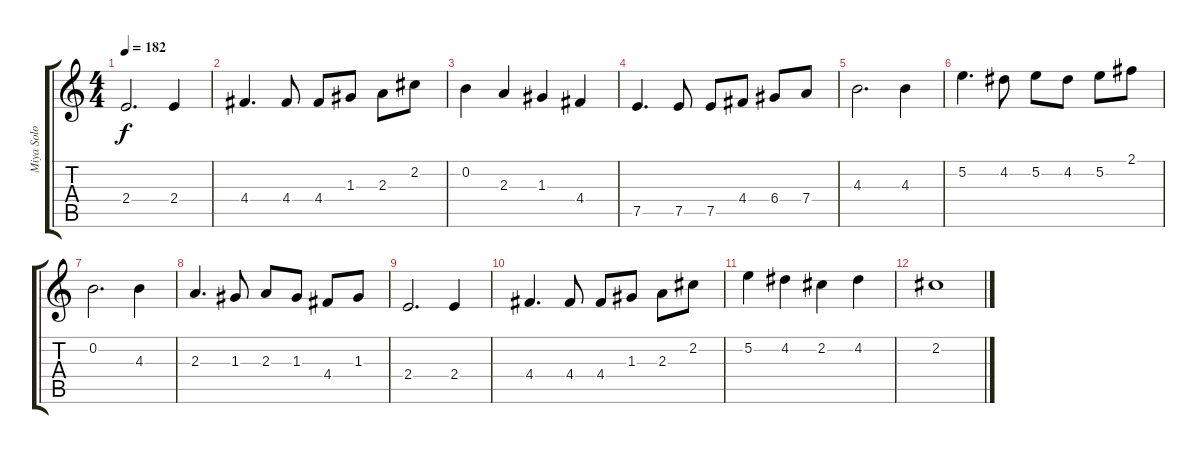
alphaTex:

\track ("Miya Solo" "Miya Solo") {instrument distortionguitar}
\staff {score tabs}
\tuning (E4 B3 G3 D3 A2 E2) {hide}
\ts (4 4)
\tempo 182
\clef g2
\ks c
2.4.2{d dy f} 2.4.4 |
4.4.4{d} 4.4.8 4.4.8 1.3.8 2.3.8 2.2.8 |
0.2.4 2.3.4 1.3.4 4.4.4 |
7.5.4{d} 7.5.8 7.5.8 4.4.8 6.4.8 7.4.8 |
4.3.2{d} 4.3.4 |
5.2.4{d} 4.2.8 5.2.8 4.2.8 5.2.8 2.1.8 |
0.2.2{d} 4.3.4 |
2.3.4{d} 1.3.8 2.3.8 1.3.8 4.4.8 1.3.8 |
2.4.2{d} 2.4.4 |
4.4.4{d} 4.4.8 4.4.8 1.3.8 2.3.8 2.2.8 |
5.2.4 4.2.4 2.2.4 4.2.4 |
2.2.1
